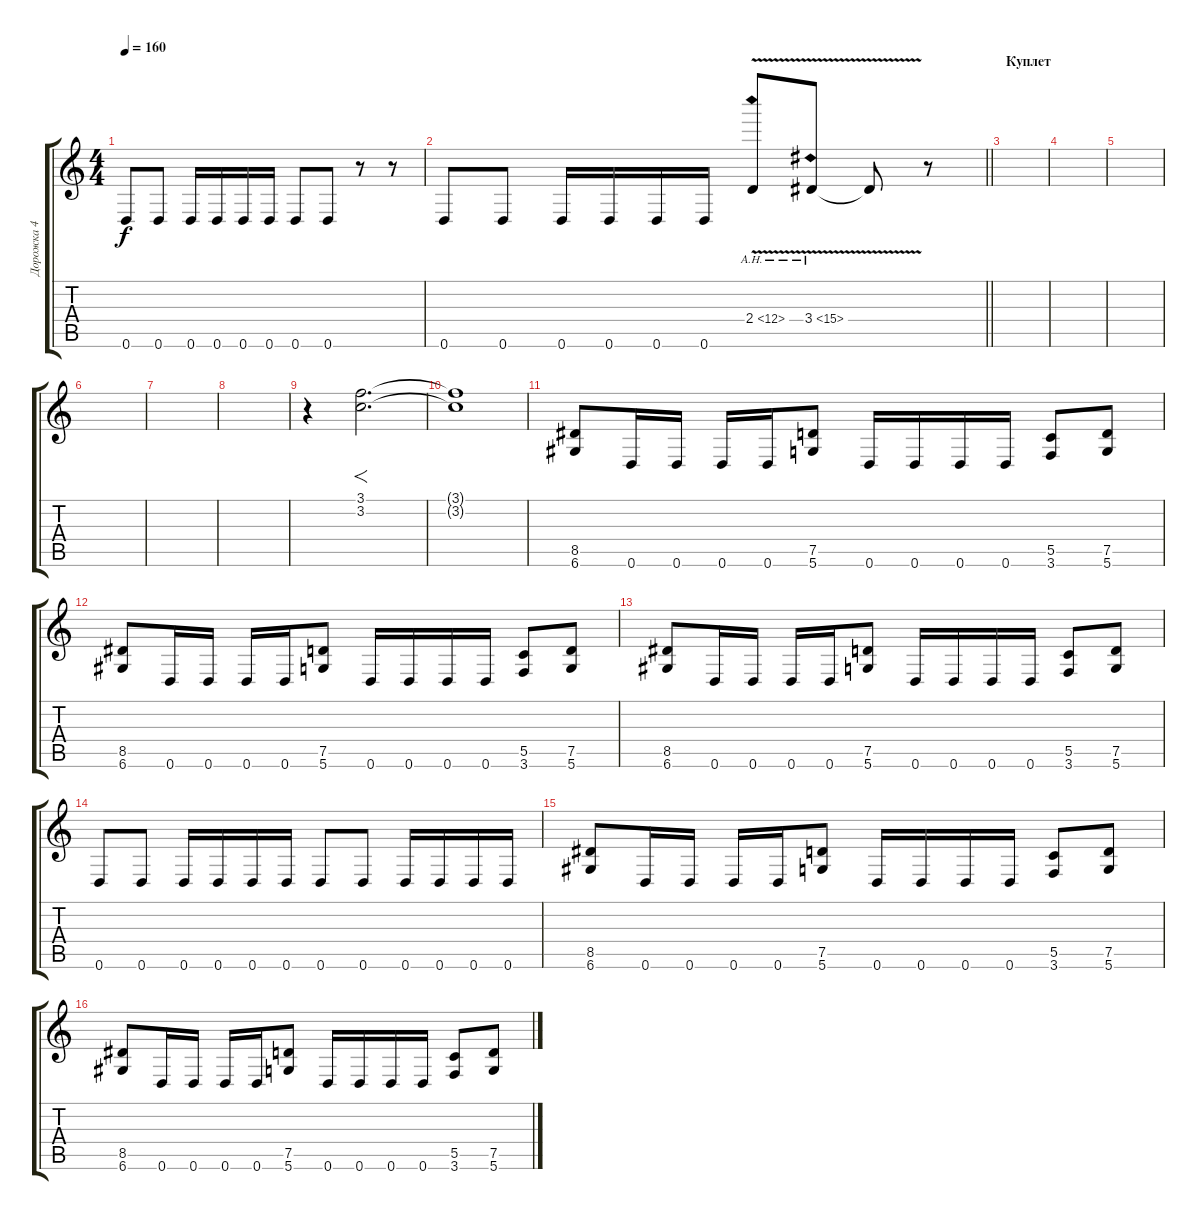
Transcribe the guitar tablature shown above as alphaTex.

\track ("Дорожка 4" "Дорожка 4") {instrument distortionguitar}
\staff {score tabs}
\tuning (D4 A3 F3 C3 G2 D2) {hide}
\ts (4 4)
\tempo 160
\clef g2
\ks c
0.6.8{dy f} 0.6.8 0.6.16 0.6.16 0.6.16 0.6.16 0.6.8 0.6.8 r.8 r.8 |
\barLineRight lightlight
0.6.8 0.6.8 0.6.16 0.6.16 0.6.16 0.6.16 2.4{ah 10 v}.8 3.4{ah 12 v}.8 3.4{t}.8 r.8 |
\section ("" "Куплет")
|
|
|
|
|
|
r.4 (3.1 3.2).2{f d} |
(3.1{t} 3.2{t}).1 |
(8.5 6.6).8 0.6.16 0.6.16 0.6.16 0.6.16 (7.5 5.6).8 0.6.16 0.6.16 0.6.16 0.6.16 (5.5 3.6).8 (7.5 5.6).8 |
(8.5 6.6).8 0.6.16 0.6.16 0.6.16 0.6.16 (7.5 5.6).8 0.6.16 0.6.16 0.6.16 0.6.16 (5.5 3.6).8 (7.5 5.6).8 |
(8.5 6.6).8 0.6.16 0.6.16 0.6.16 0.6.16 (7.5 5.6).8 0.6.16 0.6.16 0.6.16 0.6.16 (5.5 3.6).8 (7.5 5.6).8 |
0.6.8 0.6.8 0.6.16 0.6.16 0.6.16 0.6.16 0.6.8 0.6.8 0.6.16 0.6.16 0.6.16 0.6.16 |
(8.5 6.6).8 0.6.16 0.6.16 0.6.16 0.6.16 (7.5 5.6).8 0.6.16 0.6.16 0.6.16 0.6.16 (5.5 3.6).8 (7.5 5.6).8 |
(8.5 6.6).8 0.6.16 0.6.16 0.6.16 0.6.16 (7.5 5.6).8 0.6.16 0.6.16 0.6.16 0.6.16 (5.5 3.6).8 (7.5 5.6).8
